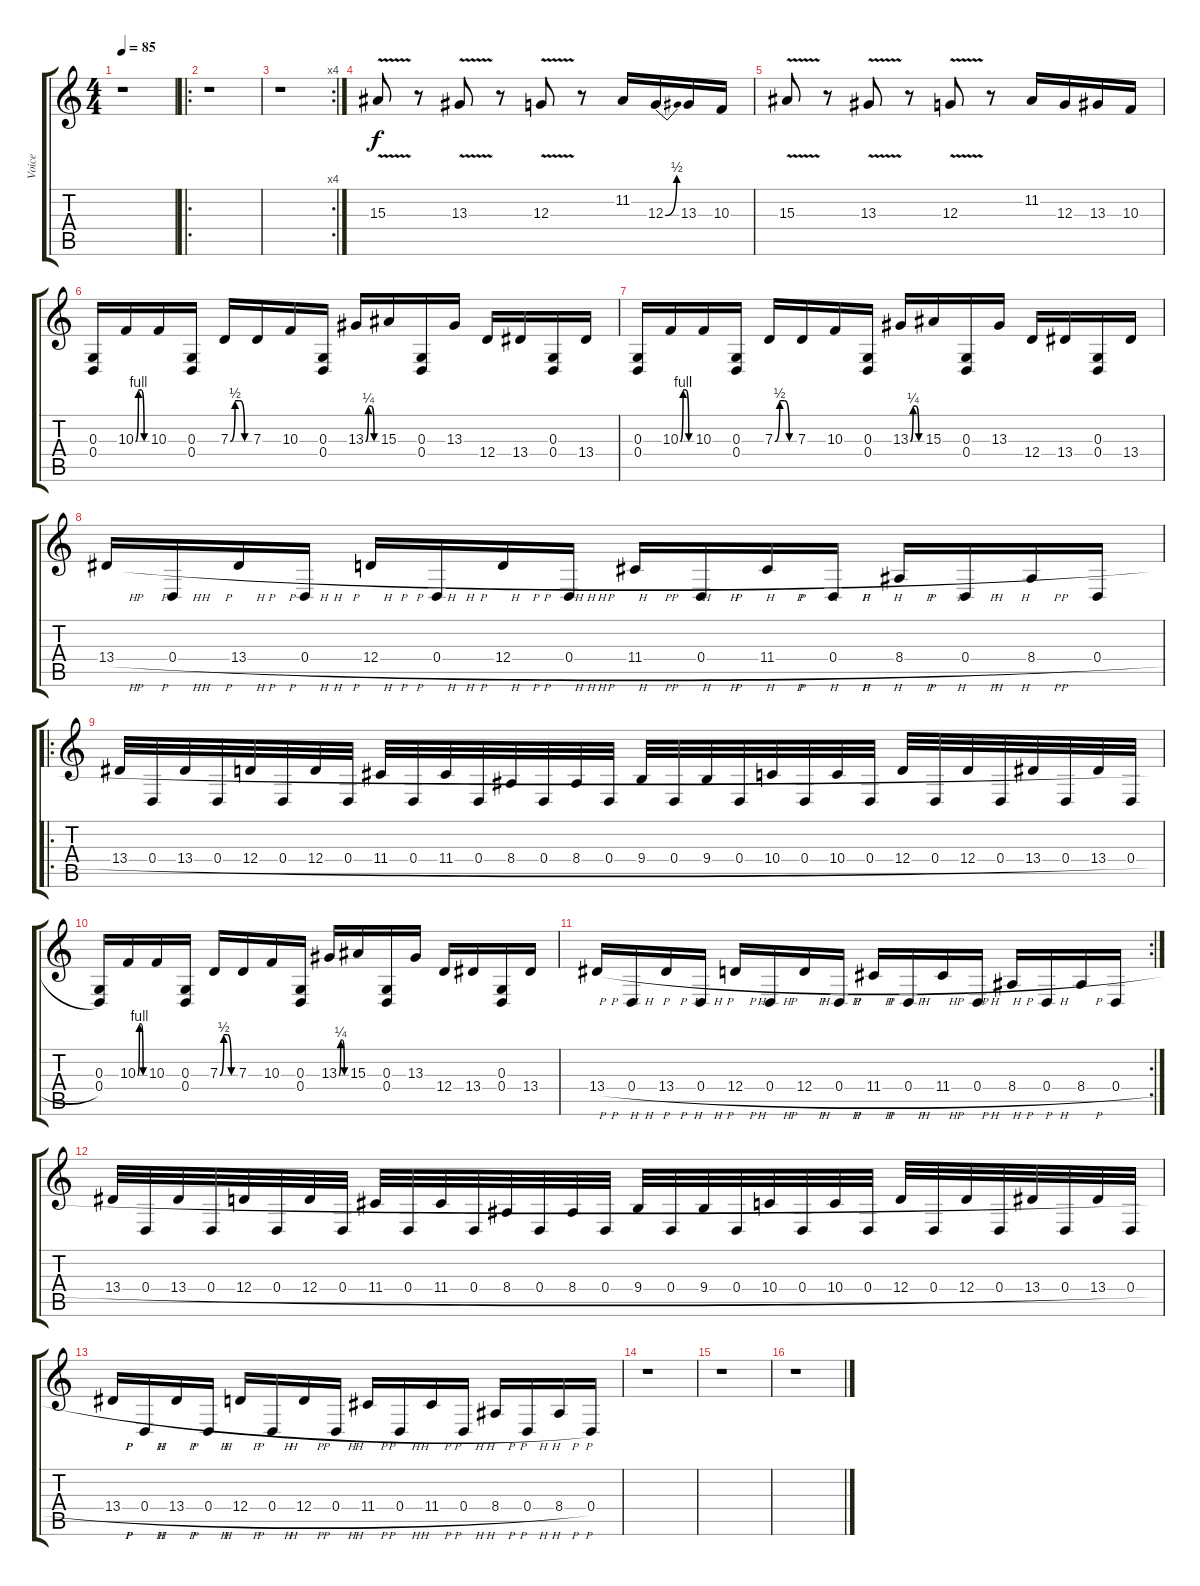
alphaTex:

\track ("Voice" "Voice") {instrument lead1square}
\staff {score tabs}
\tuning (E4 B3 G3 D3 A2 E2) {hide}
\ts (4 4)
\tempo 85
\clef g2
\ks c
r.1{dy f instrument lead1square} |
\ro
r.1 |
\rc 4
r.1 |
15.3{v}.8 r.8 13.3{v}.8 r.8 12.3{v}.8 r.8 11.2.16 12.3{be (bend 0 0 60 2)}.16 13.3.16 10.3.16 |
15.3{v}.8 r.8 13.3{v}.8 r.8 12.3{v}.8 r.8 11.2.16 12.3.16 13.3.16 10.3.16 |
(0.3 0.4).16 10.3{be (custom 0 0 15 4 30 4 45 0 60 0)}.16 10.3.16 (0.3 0.4).16 7.3{be (custom 0 0 15 2 30 2 45 0 60 0)}.16 7.3.16 10.3.16 (0.3 0.4).16 13.3{be (custom 0 0 15 1 30 1 45 0 60 0)}.16 15.3.16 (0.3 0.4).16 13.3.16 12.4.16 13.4.16 (0.3 0.4).16 13.4.16 |
(0.3 0.4).16 10.3{be (custom 0 0 15 4 30 4 45 0 60 0)}.16 10.3.16 (0.3 0.4).16 7.3{be (custom 0 0 15 2 30 2 45 0 60 0)}.16 7.3.16 10.3.16 (0.3 0.4).16 13.3{be (custom 0 0 15 1 30 1 45 0 60 0)}.16 15.3.16 (0.3 0.4).16 13.3.16 12.4.16 13.4.16 (0.3 0.4).16 13.4.16 |
13.4{h}.16 0.4{h}.16 13.4{h}.16 0.4{h}.16 12.4{h}.16 0.4{h}.16 12.4{h}.16 0.4{h}.16 11.4{h}.16 0.4{h}.16 11.4{h}.16 0.4{h}.16 8.4{h}.16 0.4{h}.16 8.4{h}.16 0.4{h}.16 |
\ro
13.4{h}.32 0.4{h}.32 13.4{h}.32 0.4{h}.32 12.4{h}.32 0.4{h}.32 12.4{h}.32 0.4{h}.32 11.4{h}.32 0.4{h}.32 11.4{h}.32 0.4{h}.32 8.4{h}.32 0.4{h}.32 8.4{h}.32 0.4{h}.32 9.4{h}.32 0.4{h}.32 9.4{h}.32 0.4{h}.32 10.4{h}.32 0.4{h}.32 10.4{h}.32 0.4{h}.32 12.4{h}.32 0.4{h}.32 12.4{h}.32 0.4{h}.32 13.4{h}.32 0.4{h}.32 13.4{h}.32 0.4{h}.32 |
(0.3 0.4).16 10.3{be (custom 0 0 15 4 30 4 45 0 60 0)}.16 10.3.16 (0.3 0.4).16 7.3{be (custom 0 0 15 2 30 2 45 0 60 0)}.16 7.3.16 10.3.16 (0.3 0.4).16 13.3{be (custom 0 0 15 1 30 1 45 0 60 0)}.16 15.3.16 (0.3 0.4).16 13.3.16 12.4.16 13.4.16 (0.3 0.4).16 13.4.16 |
\rc 2
13.4{h}.16 0.4{h}.16 13.4{h}.16 0.4{h}.16 12.4{h}.16 0.4{h}.16 12.4{h}.16 0.4{h}.16 11.4{h}.16 0.4{h}.16 11.4{h}.16 0.4{h}.16 8.4{h}.16 0.4{h}.16 8.4{h}.16 0.4{h}.16 |
13.4{h}.32 0.4{h}.32 13.4{h}.32 0.4{h}.32 12.4{h}.32 0.4{h}.32 12.4{h}.32 0.4{h}.32 11.4{h}.32 0.4{h}.32 11.4{h}.32 0.4{h}.32 8.4{h}.32 0.4{h}.32 8.4{h}.32 0.4{h}.32 9.4{h}.32 0.4{h}.32 9.4{h}.32 0.4{h}.32 10.4{h}.32 0.4{h}.32 10.4{h}.32 0.4{h}.32 12.4{h}.32 0.4{h}.32 12.4{h}.32 0.4{h}.32 13.4{h}.32 0.4{h}.32 13.4{h}.32 0.4{h}.32 |
13.4{h}.16 0.4{h}.16 13.4{h}.16 0.4{h}.16 12.4{h}.16 0.4{h}.16 12.4{h}.16 0.4{h}.16 11.4{h}.16 0.4{h}.16 11.4{h}.16 0.4{h}.16 8.4{h}.16 0.4{h}.16 8.4{h}.16 0.4.16 |
r.1 |
r.1 |
r.1
